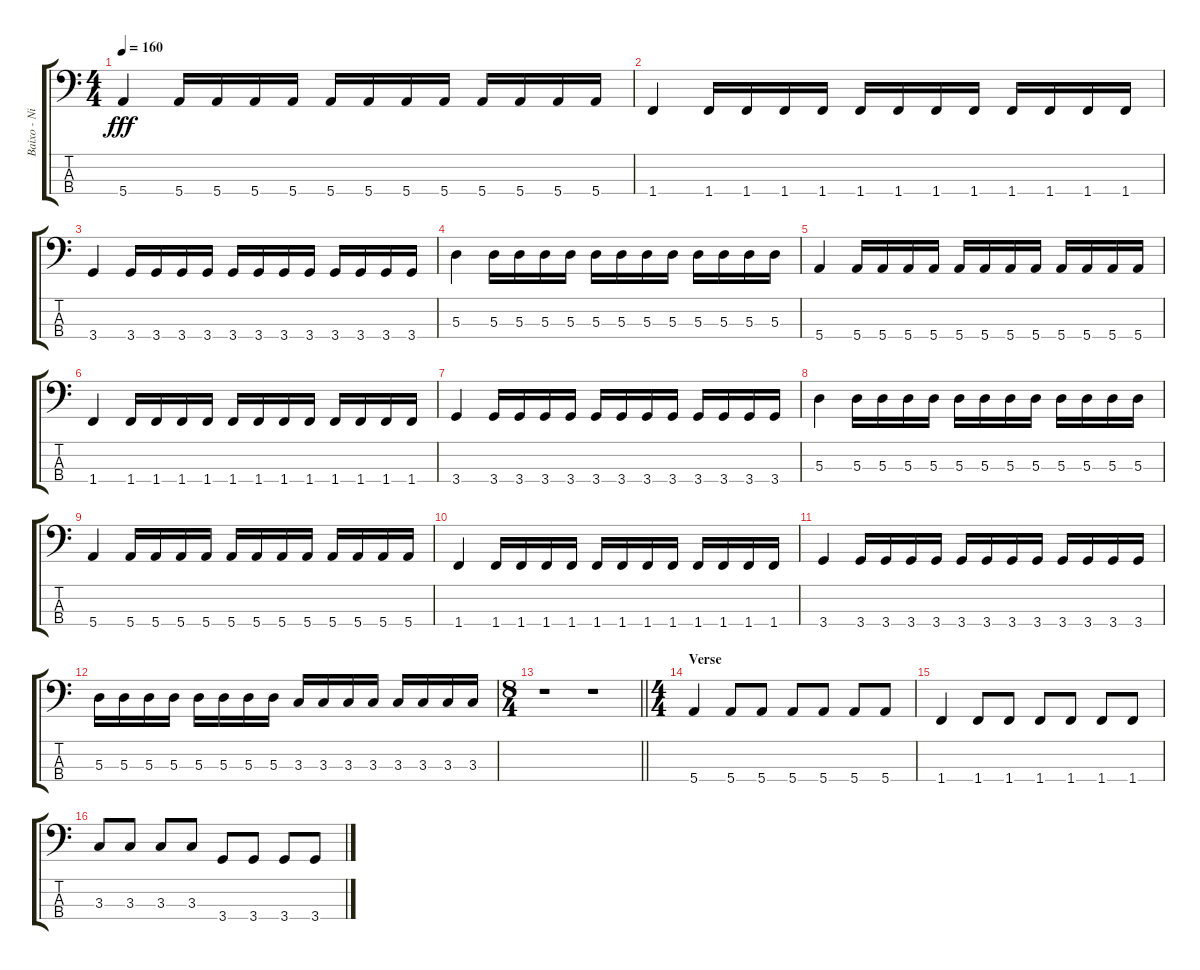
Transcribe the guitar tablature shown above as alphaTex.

\track ("Baixo - Nikola" "Baixo - Ni") {instrument electricbasspick}
\staff {score tabs}
\tuning (G2 D2 A1 E1) {hide}
\ts (4 4)
\tempo 160
\clef f4
\ks c
5.4.4{dy fff} 5.4.16 5.4.16 5.4.16 5.4.16 5.4.16 5.4.16 5.4.16 5.4.16 5.4.16 5.4.16 5.4.16 5.4.16 |
1.4.4 1.4.16 1.4.16 1.4.16 1.4.16 1.4.16 1.4.16 1.4.16 1.4.16 1.4.16 1.4.16 1.4.16 1.4.16 |
3.4.4 3.4.16 3.4.16 3.4.16 3.4.16 3.4.16 3.4.16 3.4.16 3.4.16 3.4.16 3.4.16 3.4.16 3.4.16 |
5.3.4 5.3.16 5.3.16 5.3.16 5.3.16 5.3.16 5.3.16 5.3.16 5.3.16 5.3.16 5.3.16 5.3.16 5.3.16 |
5.4.4 5.4.16 5.4.16 5.4.16 5.4.16 5.4.16 5.4.16 5.4.16 5.4.16 5.4.16 5.4.16 5.4.16 5.4.16 |
1.4.4 1.4.16 1.4.16 1.4.16 1.4.16 1.4.16 1.4.16 1.4.16 1.4.16 1.4.16 1.4.16 1.4.16 1.4.16 |
3.4.4 3.4.16 3.4.16 3.4.16 3.4.16 3.4.16 3.4.16 3.4.16 3.4.16 3.4.16 3.4.16 3.4.16 3.4.16 |
5.3.4 5.3.16 5.3.16 5.3.16 5.3.16 5.3.16 5.3.16 5.3.16 5.3.16 5.3.16 5.3.16 5.3.16 5.3.16 |
5.4.4 5.4.16 5.4.16 5.4.16 5.4.16 5.4.16 5.4.16 5.4.16 5.4.16 5.4.16 5.4.16 5.4.16 5.4.16 |
1.4.4 1.4.16 1.4.16 1.4.16 1.4.16 1.4.16 1.4.16 1.4.16 1.4.16 1.4.16 1.4.16 1.4.16 1.4.16 |
3.4.4 3.4.16 3.4.16 3.4.16 3.4.16 3.4.16 3.4.16 3.4.16 3.4.16 3.4.16 3.4.16 3.4.16 3.4.16 |
5.3.16 5.3.16 5.3.16 5.3.16 5.3.16 5.3.16 5.3.16 5.3.16 3.3.16 3.3.16 3.3.16 3.3.16 3.3.16 3.3.16 3.3.16 3.3.16 |
\ts (8 4)
\barLineRight lightlight
r.1 r.1 |
\ts (4 4)
\section ("" "Verse")
5.4.4 5.4.8 5.4.8 5.4.8 5.4.8 5.4.8 5.4.8 |
1.4.4 1.4.8 1.4.8 1.4.8 1.4.8 1.4.8 1.4.8 |
3.3.8 3.3.8 3.3.8 3.3.8 3.4.8 3.4.8 3.4.8 3.4.8
